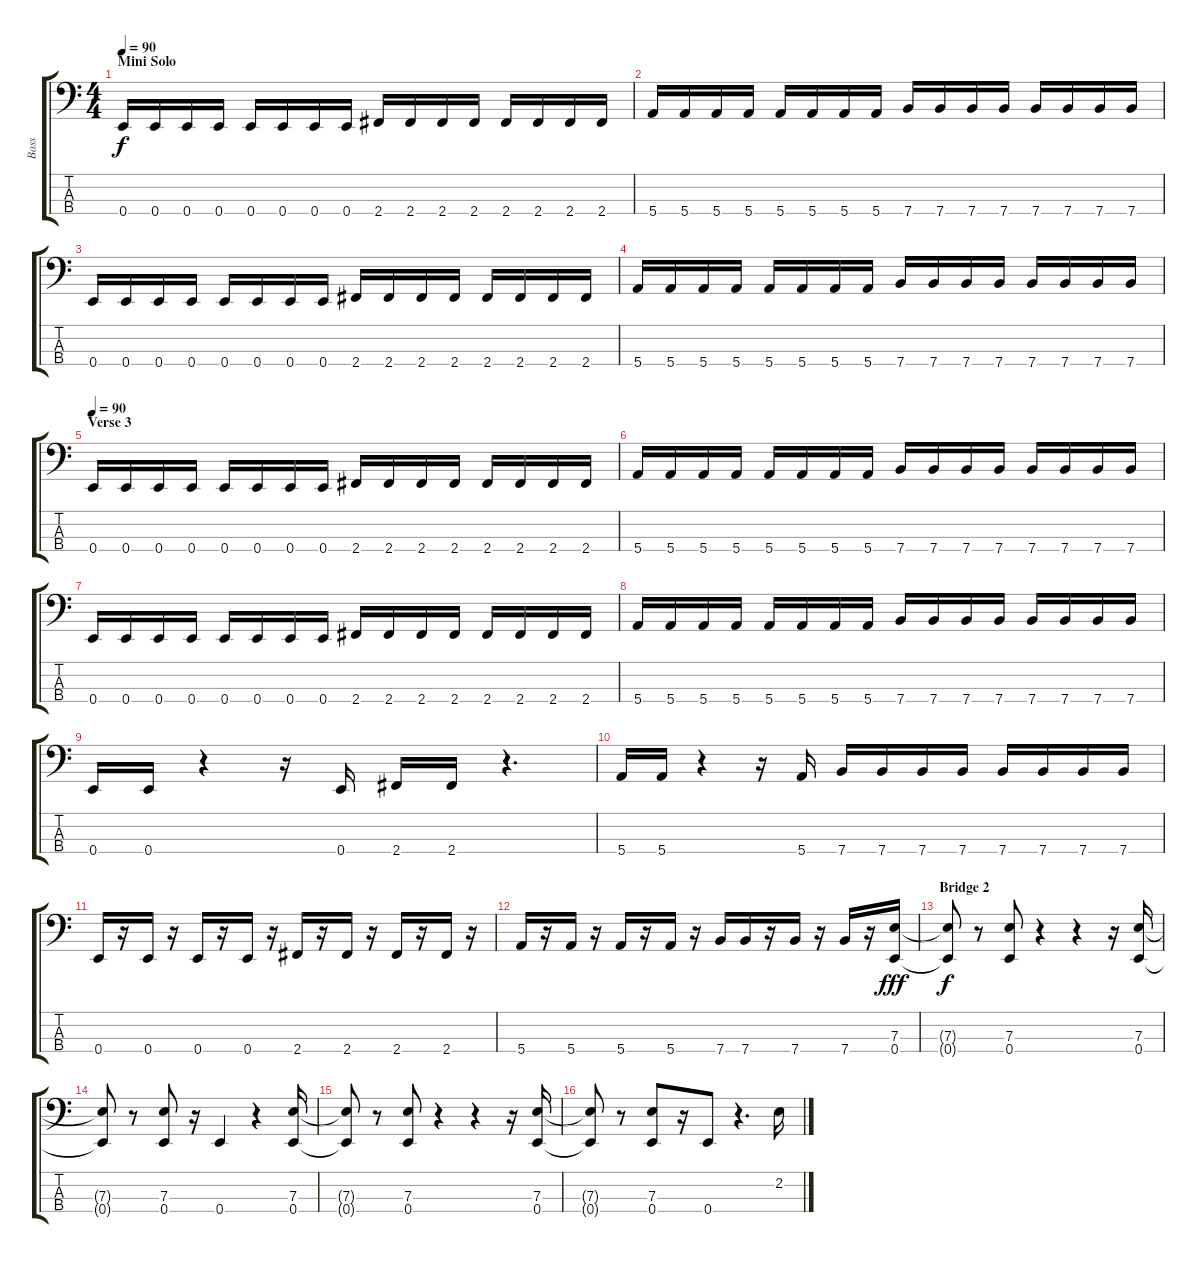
\track ("Bass" "Bass") {instrument electricbassfinger}
\staff {score tabs}
\tuning (G2 D2 A1 E1) {hide}
\ts (4 4)
\section ("" "Mini Solo")
\tempo 90
\clef f4
\ks c
0.4.16{dy f} 0.4.16 0.4.16 0.4.16 0.4.16 0.4.16 0.4.16 0.4.16 2.4.16 2.4.16 2.4.16 2.4.16 2.4.16 2.4.16 2.4.16 2.4.16 |
5.4.16 5.4.16 5.4.16 5.4.16 5.4.16 5.4.16 5.4.16 5.4.16 7.4.16 7.4.16 7.4.16 7.4.16 7.4.16 7.4.16 7.4.16 7.4.16 |
0.4.16 0.4.16 0.4.16 0.4.16 0.4.16 0.4.16 0.4.16 0.4.16 2.4.16 2.4.16 2.4.16 2.4.16 2.4.16 2.4.16 2.4.16 2.4.16 |
5.4.16 5.4.16 5.4.16 5.4.16 5.4.16 5.4.16 5.4.16 5.4.16 7.4.16 7.4.16 7.4.16 7.4.16 7.4.16 7.4.16 7.4.16 7.4.16 |
\section ("" "Verse 3")
\tempo 90
0.4.16 0.4.16 0.4.16 0.4.16 0.4.16 0.4.16 0.4.16 0.4.16 2.4.16 2.4.16 2.4.16 2.4.16 2.4.16 2.4.16 2.4.16 2.4.16 |
5.4.16 5.4.16 5.4.16 5.4.16 5.4.16 5.4.16 5.4.16 5.4.16 7.4.16 7.4.16 7.4.16 7.4.16 7.4.16 7.4.16 7.4.16 7.4.16 |
0.4.16 0.4.16 0.4.16 0.4.16 0.4.16 0.4.16 0.4.16 0.4.16 2.4.16 2.4.16 2.4.16 2.4.16 2.4.16 2.4.16 2.4.16 2.4.16 |
5.4.16 5.4.16 5.4.16 5.4.16 5.4.16 5.4.16 5.4.16 5.4.16 7.4.16 7.4.16 7.4.16 7.4.16 7.4.16 7.4.16 7.4.16 7.4.16 |
0.4.16 0.4.16 r.4 r.16 0.4.16 2.4.16 2.4.16 r.4{d} |
5.4.16 5.4.16 r.4 r.16 5.4.16 7.4.16 7.4.16 7.4.16 7.4.16 7.4.16 7.4.16 7.4.16 7.4.16 |
0.4.16 r.16 0.4.16 r.16 0.4.16 r.16 0.4.16 r.16 2.4.16 r.16 2.4.16 r.16 2.4.16 r.16 2.4.16 r.16 |
5.4.16 r.16 5.4.16 r.16 5.4.16 r.16 5.4.16 r.16 7.4.16 7.4.16 r.16 7.4.16 r.16 7.4.16 r.16 (7.3 0.4).16{dy fff} |
\section ("" "Bridge 2")
(7.3{t} 0.4{t}).8{dy f} r.8 (7.3 0.4).8 r.4 r.4 r.16 (7.3 0.4).16 |
(7.3{t} 0.4{t}).8 r.8 (7.3 0.4).8 r.16 0.4.4 r.4 (7.3 0.4).16 |
(7.3{t} 0.4{t}).8 r.8 (7.3 0.4).8 r.4 r.4 r.16 (7.3 0.4).16 |
(7.3{t} 0.4{t}).8 r.8 (7.3 0.4).8 r.16 0.4.8 r.4{d} 2.2.16
